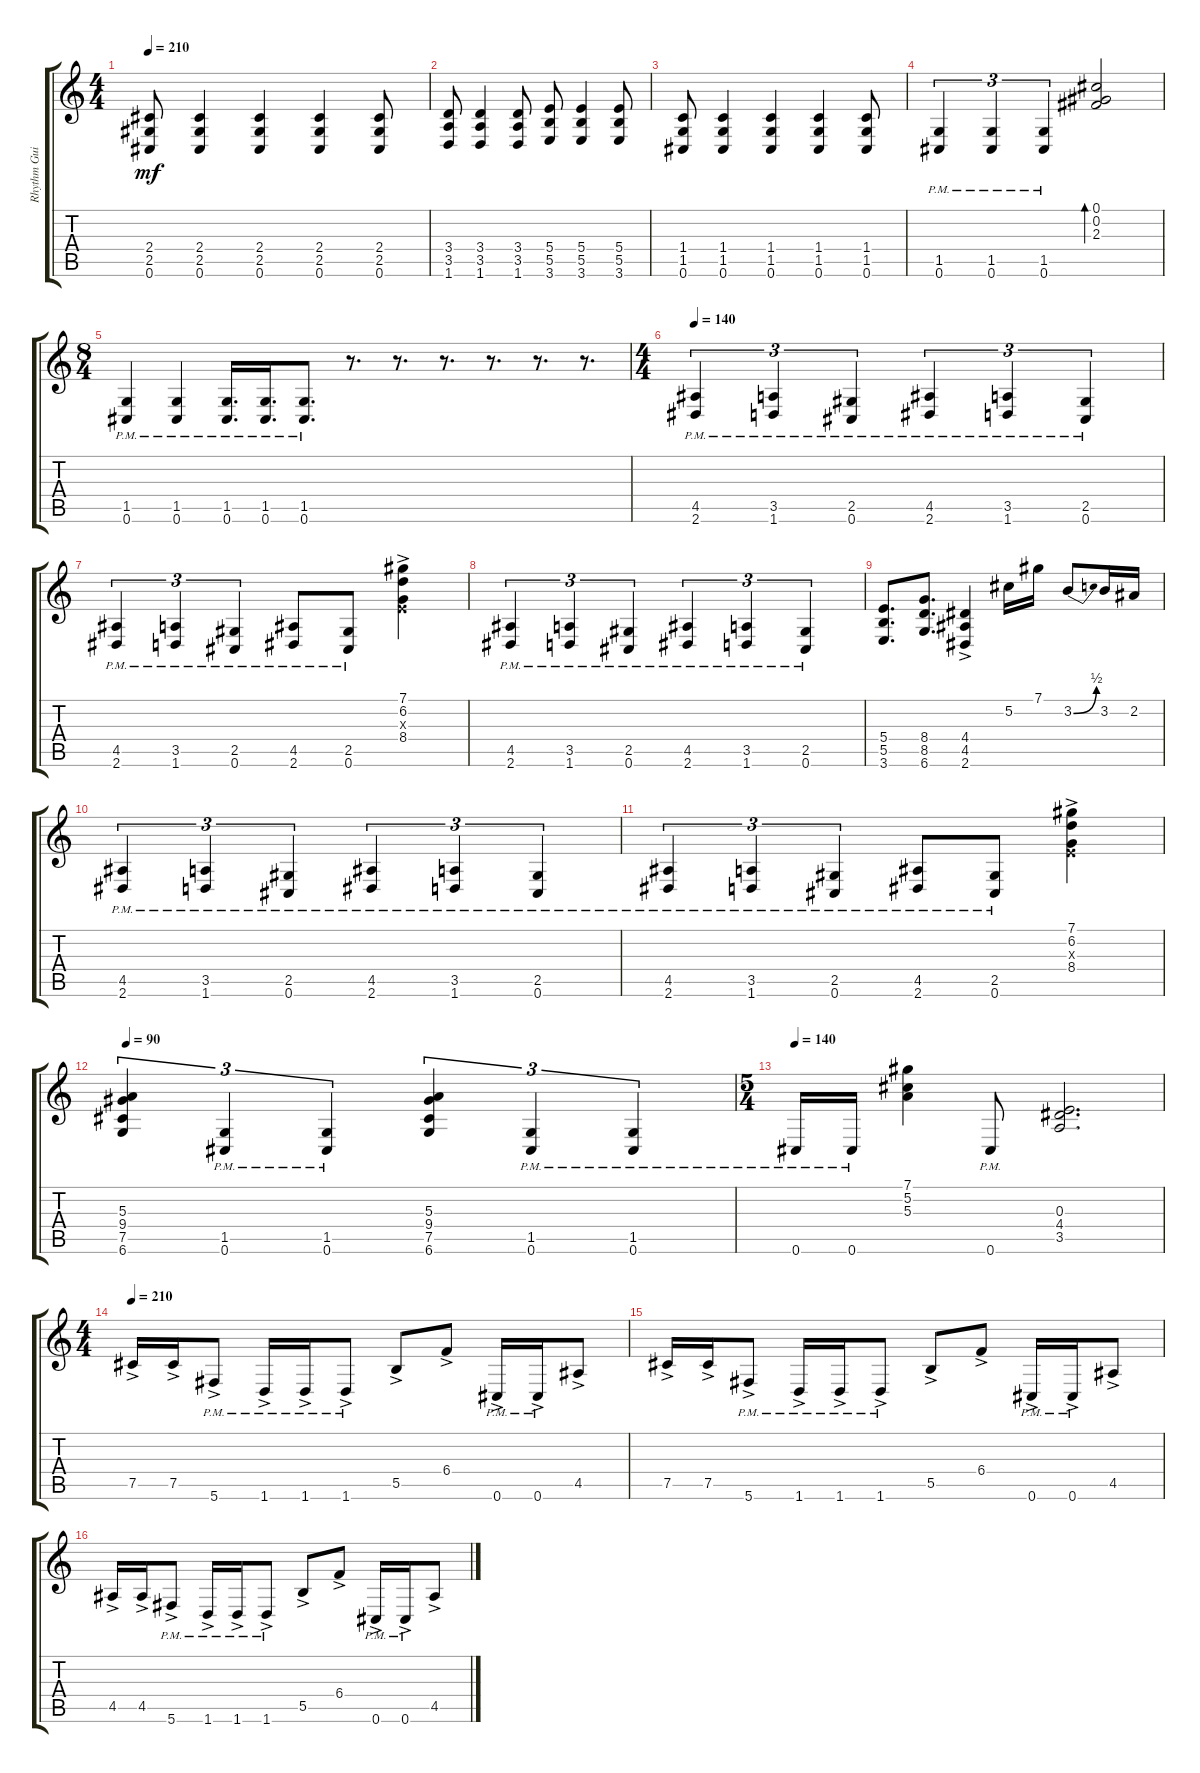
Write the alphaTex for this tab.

\track ("Rhythm Guitarist" "Rhythm Gui") {instrument distortionguitar}
\staff {score tabs}
\tuning (Db4 Ab3 E3 B2 Gb2 Db2) {hide}
\ts (4 4)
\tempo 210
\clef g2
\ks c
(2.4 2.5 0.6).8{dy mf} (2.4 2.5 0.6).4 (2.4 2.5 0.6).4 (2.4 2.5 0.6).4 (2.4 2.5 0.6).8 |
(3.4 3.5 1.6).8 (3.4 3.5 1.6).4 (3.4 3.5 1.6).8 (5.4 5.5 3.6).8 (5.4 5.5 3.6).4 (5.4 5.5 3.6).8 |
(1.4 1.5 0.6).8 (1.4 1.5 0.6).4 (1.4 1.5 0.6).4 (1.4 1.5 0.6).4 (1.4 1.5 0.6).8 |
(1.5{pm} 0.6{pm}).4{tu (3 2)} (1.5{pm} 0.6{pm}).4{tu (3 2)} (1.5{pm} 0.6{pm}).4{tu (3 2)} (0.1 0.2 2.3).2{bd 120} |
\ts (8 4)
(1.5{pm} 0.6{pm}).4 (1.5{pm} 0.6{pm}).4 (1.5{pm} 0.6{pm}).16{d} (1.5{pm} 0.6{pm}).16{d} (1.5{pm} 0.6{pm}).8{d} r.8{d} r.8{d} r.8{d} r.8{d} r.8{d} r.8{d} |
\ts (4 4)
\tempo 140
(4.5{pm} 2.6{pm}).4{tu (3 2)} (3.5{pm} 1.6{pm}).4{tu (3 2)} (2.5{pm} 0.6{pm}).4{tu (3 2)} (4.5{pm} 2.6{pm}).4{tu (3 2)} (3.5{pm} 1.6{pm}).4{tu (3 2)} (2.5{pm} 0.6{pm}).4{tu (3 2)} |
(4.5{pm} 2.6{pm}).4{tu (3 2)} (3.5{pm} 1.6{pm}).4{tu (3 2)} (2.5{pm} 0.6{pm}).4{tu (3 2)} (4.5{pm} 2.6{pm}).8 (2.5{pm} 0.6{pm}).8 (7.1{ac} 6.2{ac} 0.3{ac x} 8.4{ac}).4 |
(4.5{pm} 2.6{pm}).4{tu (3 2)} (3.5{pm} 1.6{pm}).4{tu (3 2)} (2.5{pm} 0.6{pm}).4{tu (3 2)} (4.5{pm} 2.6{pm}).4{tu (3 2)} (3.5{pm} 1.6{pm}).4{tu (3 2)} (2.5{pm} 0.6{pm}).4{tu (3 2)} |
(5.4 5.5 3.6).8{d} (8.4 8.5 6.6).8{d} (4.4{ac} 4.5{ac} 2.6{ac}).4 5.2.16 7.1.16 3.2{be (bend 0 0 60 2)}.8 3.2.16 2.2.16 |
(4.5{pm} 2.6{pm}).4{tu (3 2)} (3.5{pm} 1.6{pm}).4{tu (3 2)} (2.5{pm} 0.6{pm}).4{tu (3 2)} (4.5{pm} 2.6{pm}).4{tu (3 2)} (3.5{pm} 1.6{pm}).4{tu (3 2)} (2.5{pm} 0.6{pm}).4{tu (3 2)} |
(4.5{pm} 2.6{pm}).4{tu (3 2)} (3.5{pm} 1.6{pm}).4{tu (3 2)} (2.5{pm} 0.6{pm}).4{tu (3 2)} (4.5{pm} 2.6{pm}).8 (2.5{pm} 0.6{pm}).8 (7.1{ac} 6.2{ac} 0.3{ac x} 8.4{ac}).4 |
\tempo 90
(5.3 9.4 7.5 6.6).4{tu (3 2)} (1.5{pm} 0.6{pm}).4{tu (3 2)} (1.5{pm} 0.6{pm}).4{tu (3 2)} (5.3 9.4 7.5 6.6).4{tu (3 2)} (1.5{pm} 0.6{pm}).4{tu (3 2)} (1.5{pm} 0.6{pm}).4{tu (3 2)} |
\ts (5 4)
\tempo 140
0.6{pm}.16 0.6{pm}.16 (7.1 5.2 5.3).4 0.6{pm}.8 (0.3 4.4 3.5).2{d} |
\ts (4 4)
\tempo 210
7.5{ac}.16 7.5{ac}.16 5.6{ac pm}.8 1.6{ac pm}.16 1.6{ac pm}.16 1.6{ac pm}.8 5.5{ac}.8 6.4{ac}.8 0.6{ac pm}.16 0.6{ac pm}.16 4.5{ac}.8 |
7.5{ac}.16 7.5{ac}.16 5.6{ac pm}.8 1.6{ac pm}.16 1.6{ac pm}.16 1.6{ac pm}.8 5.5{ac}.8 6.4{ac}.8 0.6{ac pm}.16 0.6{ac pm}.16 4.5{ac}.8 |
4.5{ac}.16 4.5{ac}.16 5.6{ac pm}.8 1.6{ac pm}.16 1.6{ac pm}.16 1.6{ac pm}.8 5.5{ac}.8 6.4{ac}.8 0.6{ac pm}.16 0.6{ac pm}.16 4.5{ac}.8
